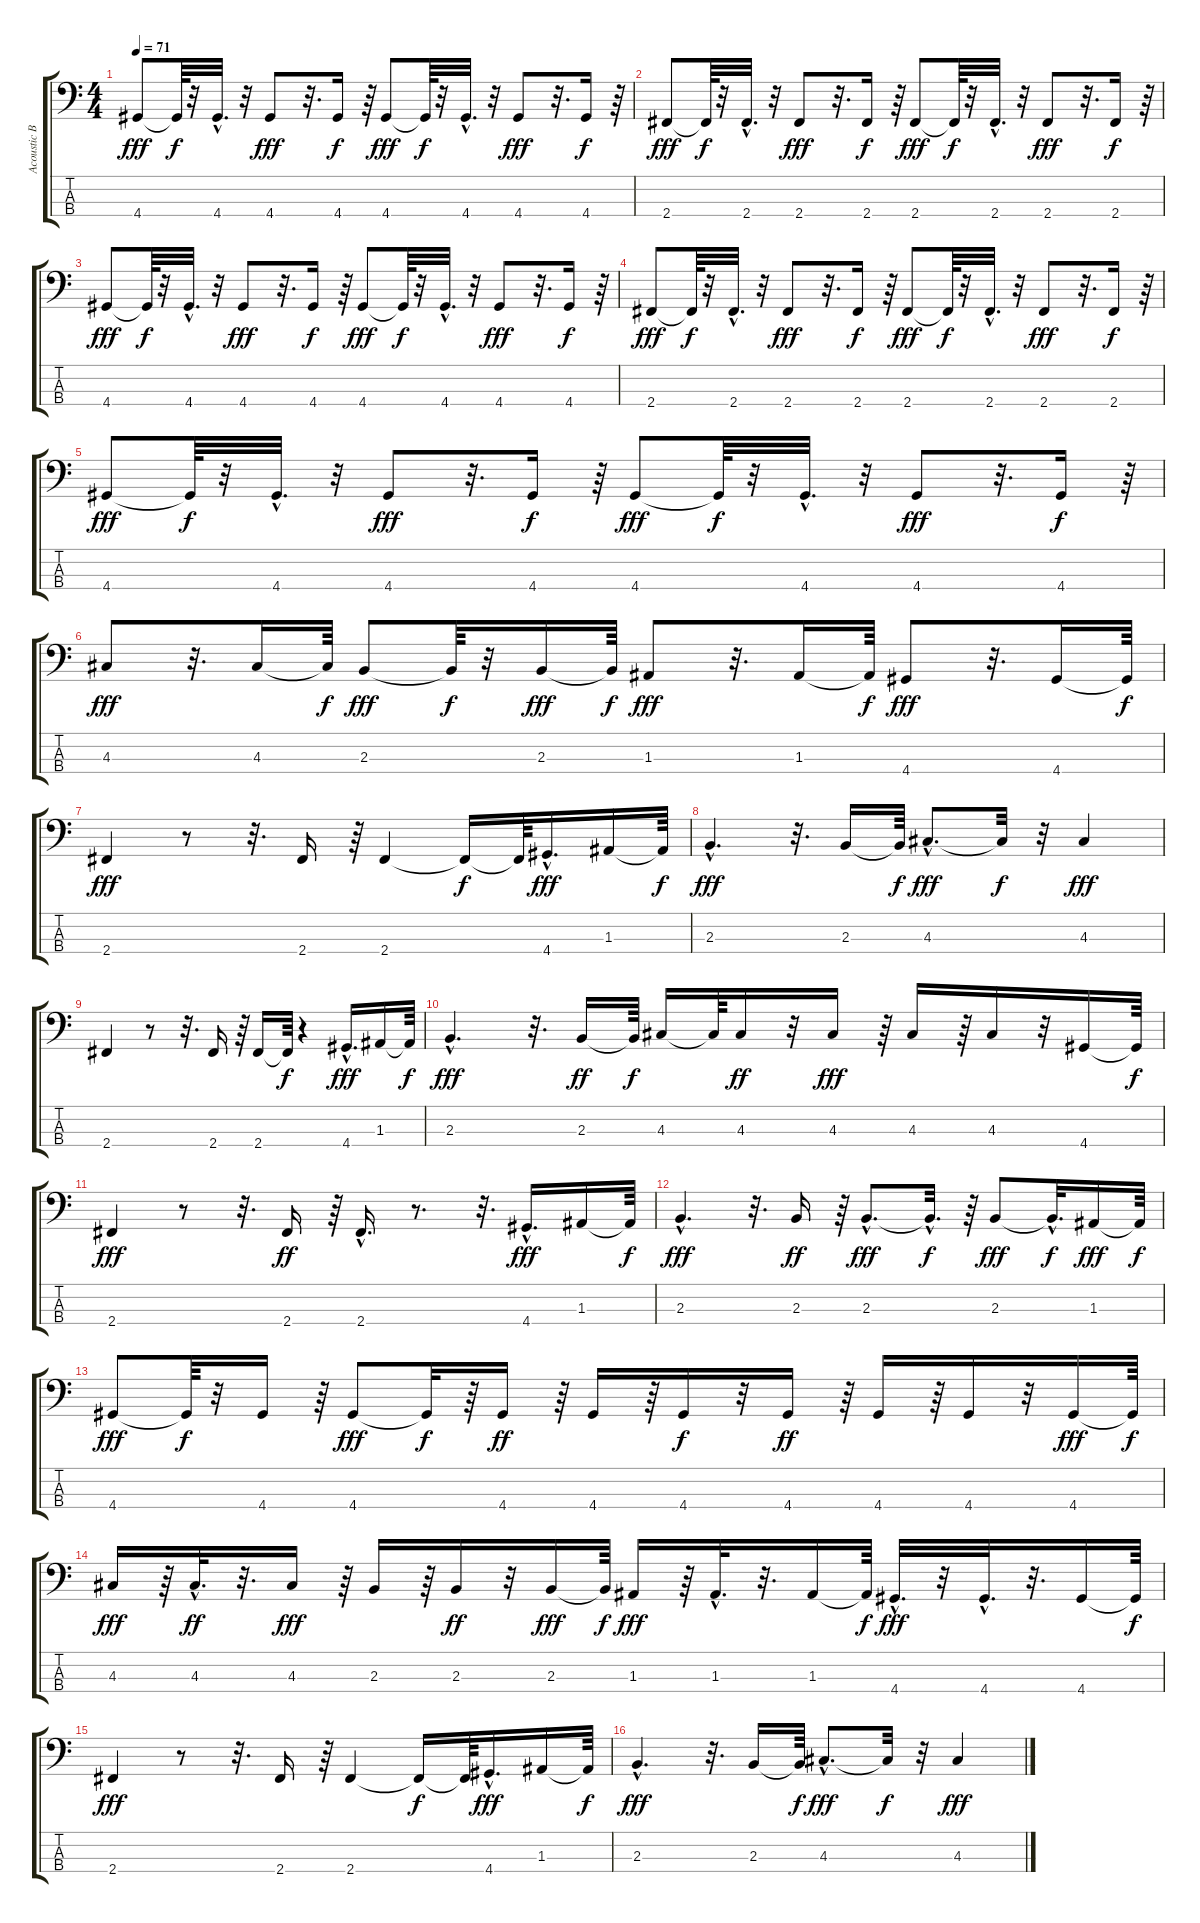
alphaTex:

\track ("Acoustic Bass       " "Acoustic B") {instrument acousticbass}
\staff {score tabs}
\tuning (G2 D2 A1 E1) {hide}
\ts (4 4)
\tempo 71
\clef f4
\ks c
4.4.8{dy fff} 4.4{t}.64{dy f} r.32 4.4{hac}.32{d} r.32 4.4.8{dy fff} r.32{d} 4.4.16{dy f} r.64 4.4.8{dy fff} 4.4{t}.64{dy f} r.32 4.4{hac}.32{d} r.32 4.4.8{dy fff} r.32{d} 4.4.16{dy f} r.64 |
2.4.8{dy fff} 2.4{t}.64{dy f} r.32 2.4{hac}.32{d} r.32 2.4.8{dy fff} r.32{d} 2.4.16{dy f} r.64 2.4.8{dy fff} 2.4{t}.64{dy f} r.32 2.4{hac}.32{d} r.32 2.4.8{dy fff} r.32{d} 2.4.16{dy f} r.64 |
4.4.8{dy fff} 4.4{t}.64{dy f} r.32 4.4{hac}.32{d} r.32 4.4.8{dy fff} r.32{d} 4.4.16{dy f} r.64 4.4.8{dy fff} 4.4{t}.64{dy f} r.32 4.4{hac}.32{d} r.32 4.4.8{dy fff} r.32{d} 4.4.16{dy f} r.64 |
2.4.8{dy fff} 2.4{t}.64{dy f} r.32 2.4{hac}.32{d} r.32 2.4.8{dy fff} r.32{d} 2.4.16{dy f} r.64 2.4.8{dy fff} 2.4{t}.64{dy f} r.32 2.4{hac}.32{d} r.32 2.4.8{dy fff} r.32{d} 2.4.16{dy f} r.64 |
4.4.8{dy fff} 4.4{t}.64{dy f} r.32 4.4{hac}.32{d} r.32 4.4.8{dy fff} r.32{d} 4.4.16{dy f} r.64 4.4.8{dy fff} 4.4{t}.64{dy f} r.32 4.4{hac}.32{d} r.32 4.4.8{dy fff} r.32{d} 4.4.16{dy f} r.64 |
4.3.8{dy fff} r.32{d} 4.3.16 4.3{t}.64{dy f} 2.3.8{dy fff} 2.3{t}.64{dy f} r.32 2.3.16{dy fff} 2.3{t}.64{dy f} 1.3.8{dy fff} r.32{d} 1.3.16 1.3{t}.64{dy f} 4.4.8{dy fff} r.32{d} 4.4.16 4.4{t}.64{dy f} |
2.4.4{dy fff} r.8 r.32{d} 2.4.16 r.64 2.4.4 2.4{t}.16{dy f} 2.4{t}.64 4.4{hac}.16{d dy fff} 1.3.16 1.3{t}.64{dy f} |
2.3{hac}.4{d dy fff} r.32{d} 2.3.16 2.3{t}.64{dy f} 4.3{hac}.8{d dy fff} 4.3{t}.32{dy f} r.32 4.3.4{dy fff} |
2.4.4 r.8 r.32{d} 2.4.16 r.64 2.4.16 2.4{t}.64{dy f} r.4 4.4{hac}.16{d dy fff} 1.3.16 1.3{t}.64{dy f} |
2.3{hac}.4{d dy fff} r.32{d} 2.3.16{dy ff} 2.3{t}.64{dy f} 4.3.16 4.3{t}.64 4.3.16{dy ff} r.32 4.3.16{dy fff} r.64 4.3.16 r.64 4.3.16 r.32 4.4.16 4.4{t}.64{dy f} |
2.4.4{dy fff} r.8 r.32{d} 2.4.16{dy ff} r.64 2.4{hac}.16{d} r.8{d} r.32{d} 4.4{hac}.16{d dy fff} 1.3.16 1.3{t}.64{dy f} |
2.3{hac}.4{d dy fff} r.32{d} 2.3.16{dy ff} r.64 2.3{hac}.8{d dy fff} 2.3{hac t}.32{d dy f} r.64 2.3.8{dy fff} 2.3{hac t}.32{d dy f} 1.3.16{dy fff} 1.3{t}.64{dy f} |
4.4.8{dy fff} 4.4{t}.64{dy f} r.32 4.4.16 r.64 4.4.8{dy fff} 4.4{t}.32{dy f} r.64 4.4.16{dy ff} r.64 4.4.16 r.64 4.4.16{dy f} r.32 4.4.16{dy ff} r.64 4.4.16 r.64 4.4.16 r.32 4.4.16{dy fff} 4.4{t}.64{dy f} |
4.3.16{dy fff} r.64 4.3{hac}.32{d dy ff} r.32{d} 4.3.16{dy fff} r.64 2.3.16 r.64 2.3.16{dy ff} r.32 2.3.16{dy fff} 2.3{t}.64{dy f} 1.3.16{dy fff} r.64 1.3{hac}.32{d} r.32{d} 1.3.16 1.3{t}.64{dy f} 4.4{hac}.32{d dy fff} r.32 4.4{hac}.32{d} r.32{d} 4.4.16 4.4{t}.64{dy f} |
2.4.4{dy fff} r.8 r.32{d} 2.4.16 r.64 2.4.4 2.4{t}.16{dy f} 2.4{t}.64 4.4{hac}.16{d dy fff} 1.3.16 1.3{t}.64{dy f} |
2.3{hac}.4{d dy fff} r.32{d} 2.3.16 2.3{t}.64{dy f} 4.3{hac}.8{d dy fff} 4.3{t}.32{dy f} r.32 4.3.4{dy fff}
